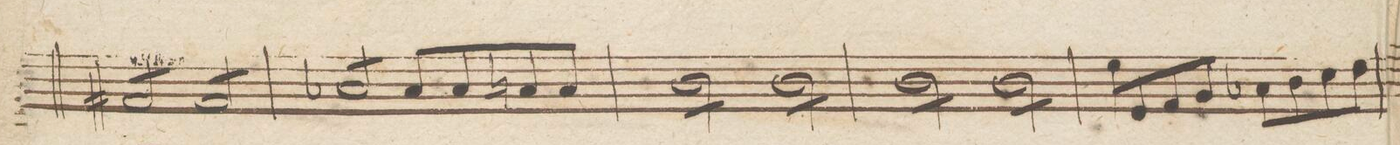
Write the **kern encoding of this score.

**kern	**dynam
*I"Viole.	*
*clefC3	*
*k[]	*
*met(c|)	*
*M2/2	*
8G#X/L	.
8G#/	.
8G#/	.
8G#/J	.
8G#/L	.
8G#/	.
8G#/	.
8G#/J	.
=155	=155
8B-X/L	.
8B-/	.
8B-/	.
8B-/J	.
*Xtremolo	*
8B-/L	.
8B-/	.
8Bn/	.
8B/J	.
=156	=156
*tremolo	*
8c\L	.
8c\	.
8c\	.
8c\J	.
8c\L	.
8c\	.
8c\	.
8c\J	.
=157	=157
8c\L	.
8c\	.
8c\	.
8c\J	.
8c\L	.
8c\	.
8c\	.
8c\J	.
=158	=158
8fL\	.
8F/	.
8G/	.
8AJ/	.
8B-X/L	.
8c\	.
8d\	.
8e\J	.
=159	=159
*-	*-
